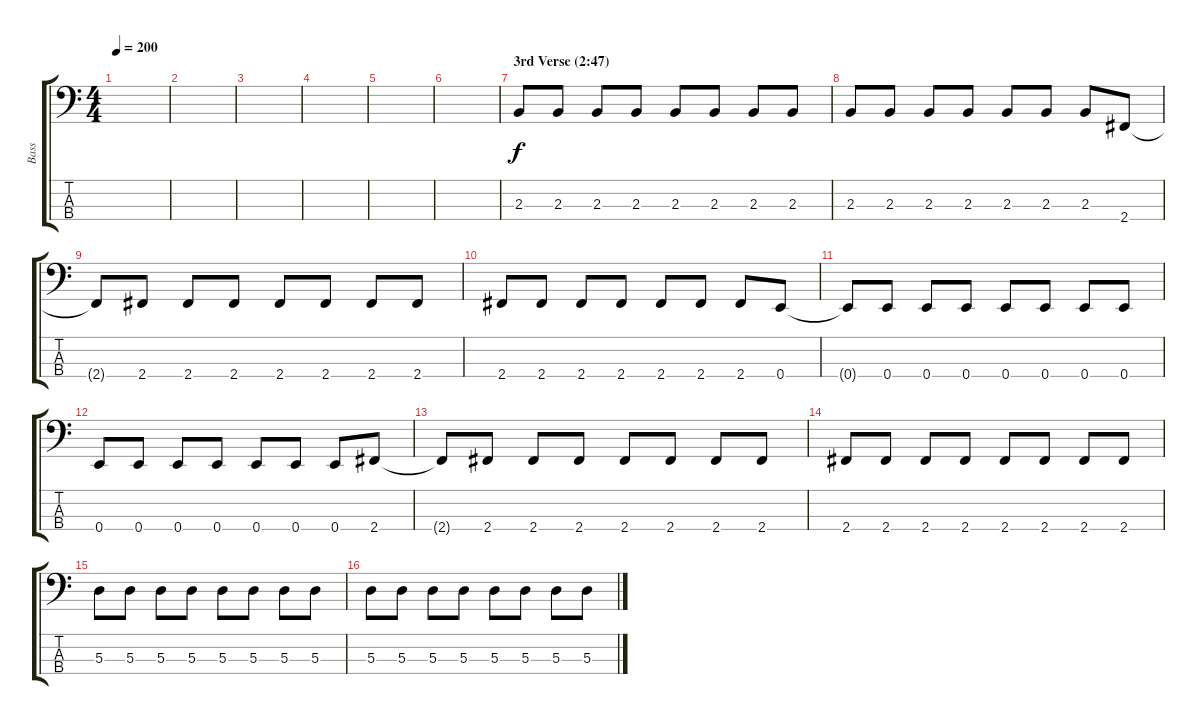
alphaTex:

\track ("Bass" "Bass") {instrument electricbassfinger}
\staff {score tabs}
\tuning (G2 D2 A1 E1) {hide}
\ts (4 4)
\tempo 200
\clef f4
\ks c
|
|
|
|
|
|
\section ("" "3rd Verse (2:47)")
2.3.8 2.3.8 2.3.8 2.3.8 2.3.8 2.3.8 2.3.8 2.3.8 |
2.3.8 2.3.8 2.3.8 2.3.8 2.3.8 2.3.8 2.3.8 2.4.8 |
2.4{t}.8 2.4.8 2.4.8 2.4.8 2.4.8 2.4.8 2.4.8 2.4.8 |
2.4.8 2.4.8 2.4.8 2.4.8 2.4.8 2.4.8 2.4.8 0.4.8 |
0.4{t}.8 0.4.8 0.4.8 0.4.8 0.4.8 0.4.8 0.4.8 0.4.8 |
0.4.8 0.4.8 0.4.8 0.4.8 0.4.8 0.4.8 0.4.8 2.4.8 |
2.4{t}.8 2.4.8 2.4.8 2.4.8 2.4.8 2.4.8 2.4.8 2.4.8 |
2.4.8 2.4.8 2.4.8 2.4.8 2.4.8 2.4.8 2.4.8 2.4.8 |
5.3.8 5.3.8 5.3.8 5.3.8 5.3.8 5.3.8 5.3.8 5.3.8 |
5.3.8 5.3.8 5.3.8 5.3.8 5.3.8 5.3.8 5.3.8 5.3.8
